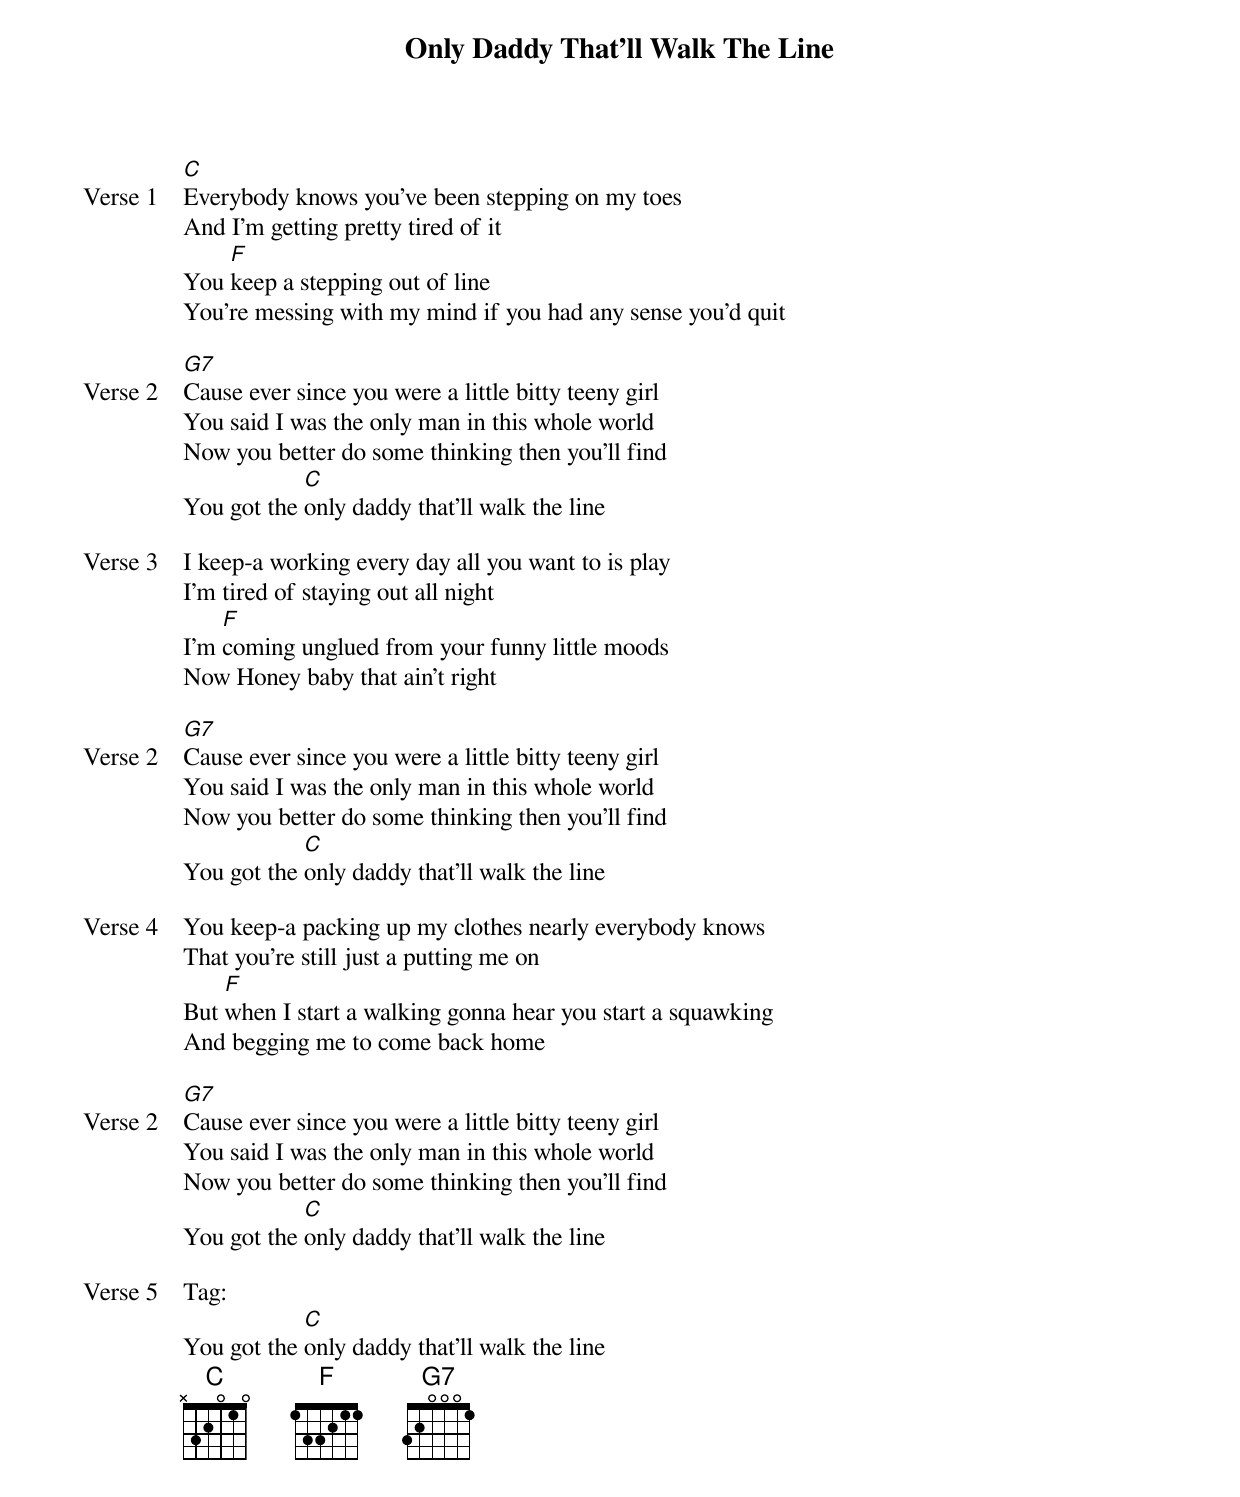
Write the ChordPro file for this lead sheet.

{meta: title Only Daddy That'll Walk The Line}
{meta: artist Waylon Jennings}
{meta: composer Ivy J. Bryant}
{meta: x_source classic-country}
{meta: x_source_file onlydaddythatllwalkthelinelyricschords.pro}
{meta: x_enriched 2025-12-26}

{start_of_verse: Verse 1}
[C]Everybody knows you've been stepping on my toes
And I'm getting pretty tired of it
You [F]keep a stepping out of line
You're messing with my mind if you had any sense you'd quit
{end_of_verse}

{start_of_verse: Verse 2}
[G7]Cause ever since you were a little bitty teeny girl
You said I was the only man in this whole world
Now you better do some thinking then you'll find
You got the [C]only daddy that'll walk the line
{end_of_verse}

{start_of_verse: Verse 3}
I keep-a working every day all you want to is play
I'm tired of staying out all night
I'm [F]coming unglued from your funny little moods
Now Honey baby that ain't right
{end_of_verse}

{start_of_verse: Verse 2}
[G7]Cause ever since you were a little bitty teeny girl
You said I was the only man in this whole world
Now you better do some thinking then you'll find
You got the [C]only daddy that'll walk the line
{end_of_verse}

{start_of_verse: Verse 4}
You keep-a packing up my clothes nearly everybody knows
That you're still just a putting me on
But [F]when I start a walking gonna hear you start a squawking
And begging me to come back home
{end_of_verse}

{start_of_verse: Verse 2}
[G7]Cause ever since you were a little bitty teeny girl
You said I was the only man in this whole world
Now you better do some thinking then you'll find
You got the [C]only daddy that'll walk the line
{end_of_verse}

{start_of_verse: Verse 5}
Tag:
You got the [C]only daddy that'll walk the line
{end_of_verse}
